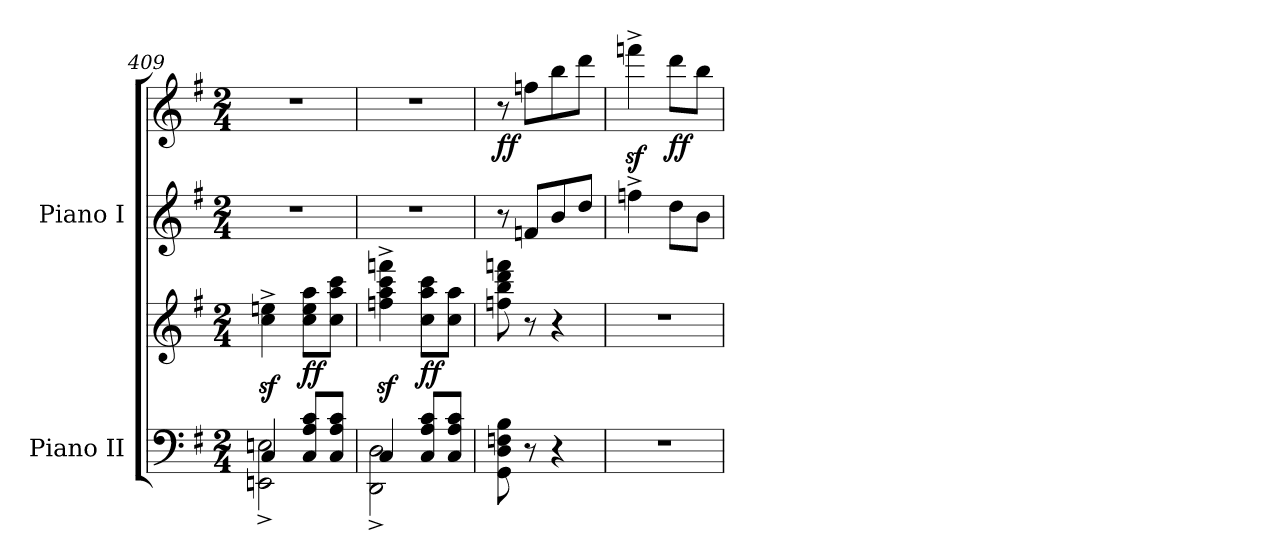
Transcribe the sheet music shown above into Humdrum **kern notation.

**kern	**kern	**dynam	**kern	**kern	**dynam
*part2	*part2	*part2	*part1	*part1	*part1
*staff4	*staff3	*staff3/4	*staff2	*staff1	*staff1/2
*I"Piano II	*	*	*I"Piano I	*	*
*I'Pno. II	*	*	*I'Pno. I	*	*
*clefF4	*clefG2	*	*clefG2	*clefG2	*
*k[f#]	*k[f#]	*	*k[f#]	*k[f#]	*
*M2/4	*M2/4	*	*M2/4	*M2/4	*
=409	=409	=409	=409	=409	=409
*^	*	*	*	*	*
4C!/	2EEn!\^ 2En!\^	4cc!\z<^ 4een!\z<^	.	2r	2r	.
!	!	!	!LO:DY:b	!	!	!
8C!/ 8A!/ 8c!/L	.	8cc!\ 8ee!\ 8aa!\L	ff	.	.	.
8C!/ 8A!/ 8c!/J	.	8cc!\ 8aa!\ 8ccc!\J	.	.	.	.
=410	=410	=410	=410	=410	=410	=410
4C!/	2DD!\^ 2D!\^	4ffn!\z<^ 4aa!\z<^ 4ccc!\z<^ 4fffn!\z<^	.	2r	2r	.
!	!	!	!LO:DY:b	!	!	!
8C!/ 8A!/ 8c!/L	.	8cc!\ 8aa!\ 8ccc!\L	ff	.	.	.
8C!/ 8A!/ 8c!/J	.	8cc!\ 8aa!\J	.	.	.	.
*v	*v	*	*	*	*	*
!!LO:PB:g=z
=411	=411	=411	=411	=411	=411
!	!	!	!	!	!LO:DY:b
8GG!\ 8D!\ 8Fn!\ 8B!\	8ffn!\ 8bb!\ 8ddd!\ 8fffn!\	.	8r	8r	ff
8r	8r	.	8fn/L	8ffn\L	.
4r	4r	.	8b/	8bb\	.
.	.	.	8dd/J	8ddd\J	.
=412	=412	=412	=412	=412	=412
2r	2r	.	4ffn^\	4fffnz<^\	.
!	!	!	!	!	!LO:DY:b
.	.	.	8dd\L	8ddd\L	ff
.	.	.	8b\J	8bb\J	.
=	=	=	=	=	=
*-	*-	*-	*-	*-	*-
